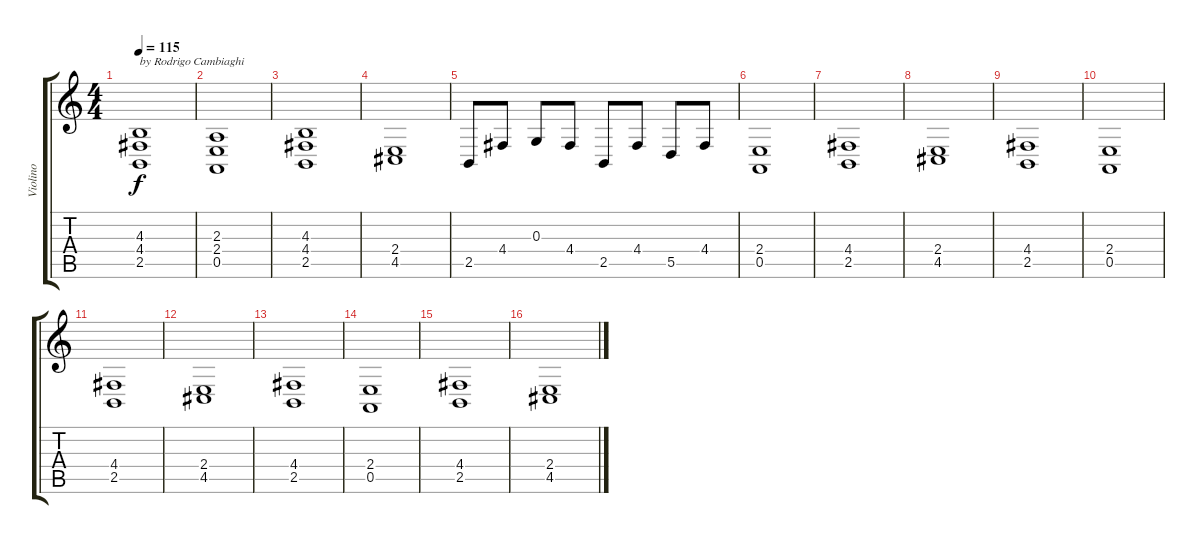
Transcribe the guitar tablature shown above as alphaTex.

\track ("Violino" "Violino") {instrument tremolostrings}
\staff {score tabs}
\tuning (E4 B3 G3 D3 A2 E2) {hide}
\ts (4 4)
\tempo 115
\clef g2
\ks c
(4.3 4.4 2.5).1{txt "by Rodrigo Cambiaghi" dy f volume 13 instrument tremolostrings} |
(2.3 2.4 0.5).1 |
(4.3 4.4 2.5).1 |
(2.4 4.5).1 |
2.5.8 4.4.8 0.3.8 4.4.8 2.5.8 4.4.8 5.5.8 4.4.8 |
(2.4 0.5).1 |
(4.4 2.5).1 |
(2.4 4.5).1 |
(4.4 2.5).1 |
(2.4 0.5).1 |
(4.4 2.5).1 |
(2.4 4.5).1 |
(4.4 2.5).1 |
(2.4 0.5).1 |
(4.4 2.5).1 |
(2.4 4.5).1
